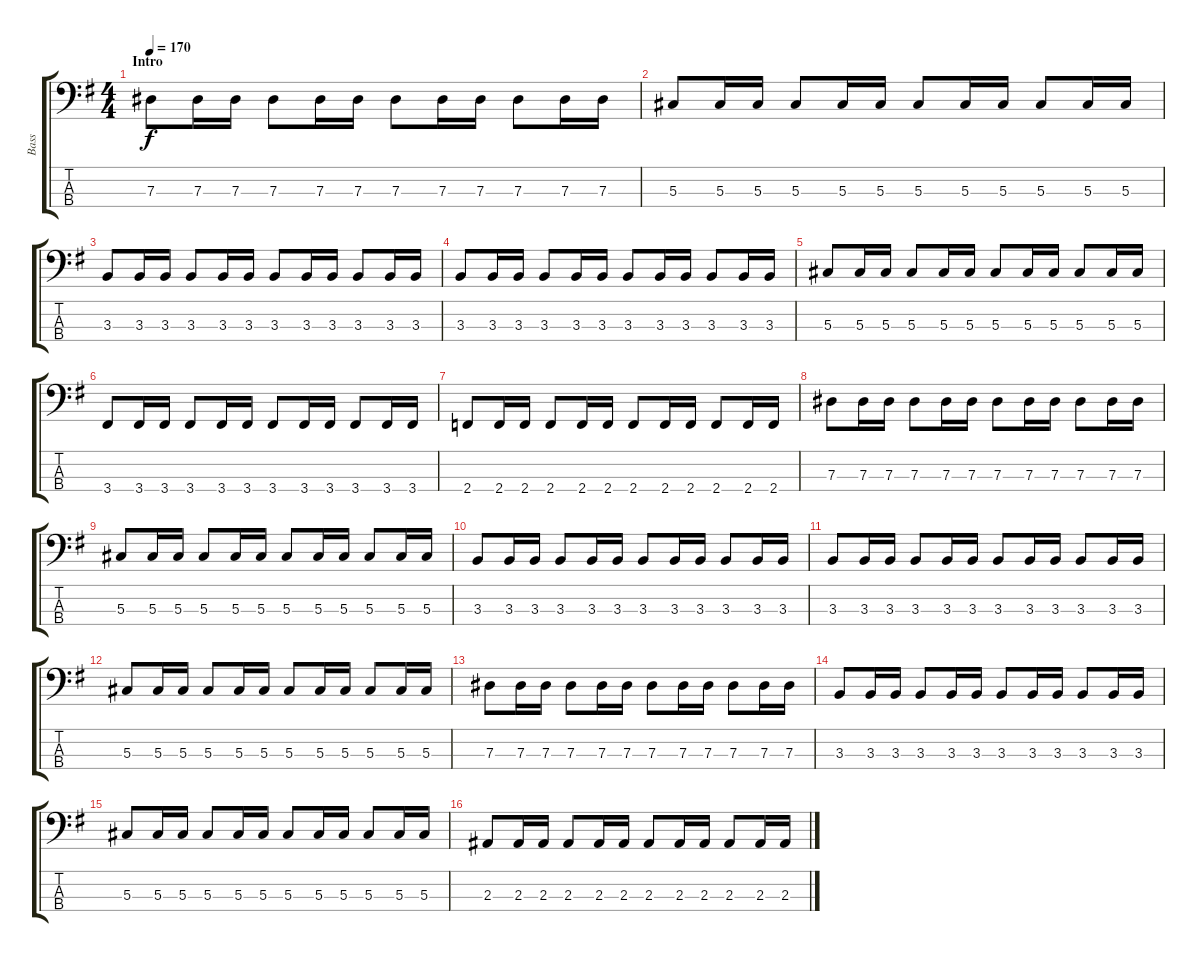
\track ("Bass" "Bass") {instrument electricbassfinger}
\staff {score tabs}
\tuning (Gb2 Db2 Ab1 Eb1) {hide}
\ts (4 4)
\section ("" "Intro")
\tempo 170
\clef f4
\ks g
7.3.8{dy f instrument electricbassfinger} 7.3.16 7.3.16 7.3.8 7.3.16 7.3.16 7.3.8 7.3.16 7.3.16 7.3.8 7.3.16 7.3.16 |
5.3.8 5.3.16 5.3.16 5.3.8 5.3.16 5.3.16 5.3.8 5.3.16 5.3.16 5.3.8 5.3.16 5.3.16 |
3.3.8 3.3.16 3.3.16 3.3.8 3.3.16 3.3.16 3.3.8 3.3.16 3.3.16 3.3.8 3.3.16 3.3.16 |
3.3.8 3.3.16 3.3.16 3.3.8 3.3.16 3.3.16 3.3.8 3.3.16 3.3.16 3.3.8 3.3.16 3.3.16 |
5.3.8 5.3.16 5.3.16 5.3.8 5.3.16 5.3.16 5.3.8 5.3.16 5.3.16 5.3.8 5.3.16 5.3.16 |
3.4.8 3.4.16 3.4.16 3.4.8 3.4.16 3.4.16 3.4.8 3.4.16 3.4.16 3.4.8 3.4.16 3.4.16 |
2.4.8 2.4.16 2.4.16 2.4.8 2.4.16 2.4.16 2.4.8 2.4.16 2.4.16 2.4.8 2.4.16 2.4.16 |
7.3.8 7.3.16 7.3.16 7.3.8 7.3.16 7.3.16 7.3.8 7.3.16 7.3.16 7.3.8 7.3.16 7.3.16 |
5.3.8 5.3.16 5.3.16 5.3.8 5.3.16 5.3.16 5.3.8 5.3.16 5.3.16 5.3.8 5.3.16 5.3.16 |
3.3.8 3.3.16 3.3.16 3.3.8 3.3.16 3.3.16 3.3.8 3.3.16 3.3.16 3.3.8 3.3.16 3.3.16 |
3.3.8 3.3.16 3.3.16 3.3.8 3.3.16 3.3.16 3.3.8 3.3.16 3.3.16 3.3.8 3.3.16 3.3.16 |
5.3.8 5.3.16 5.3.16 5.3.8 5.3.16 5.3.16 5.3.8 5.3.16 5.3.16 5.3.8 5.3.16 5.3.16 |
7.3.8 7.3.16 7.3.16 7.3.8 7.3.16 7.3.16 7.3.8 7.3.16 7.3.16 7.3.8 7.3.16 7.3.16 |
3.3.8 3.3.16 3.3.16 3.3.8 3.3.16 3.3.16 3.3.8 3.3.16 3.3.16 3.3.8 3.3.16 3.3.16 |
5.3.8 5.3.16 5.3.16 5.3.8 5.3.16 5.3.16 5.3.8 5.3.16 5.3.16 5.3.8 5.3.16 5.3.16 |
2.3.8 2.3.16 2.3.16 2.3.8 2.3.16 2.3.16 2.3.8 2.3.16 2.3.16 2.3.8 2.3.16 2.3.16
